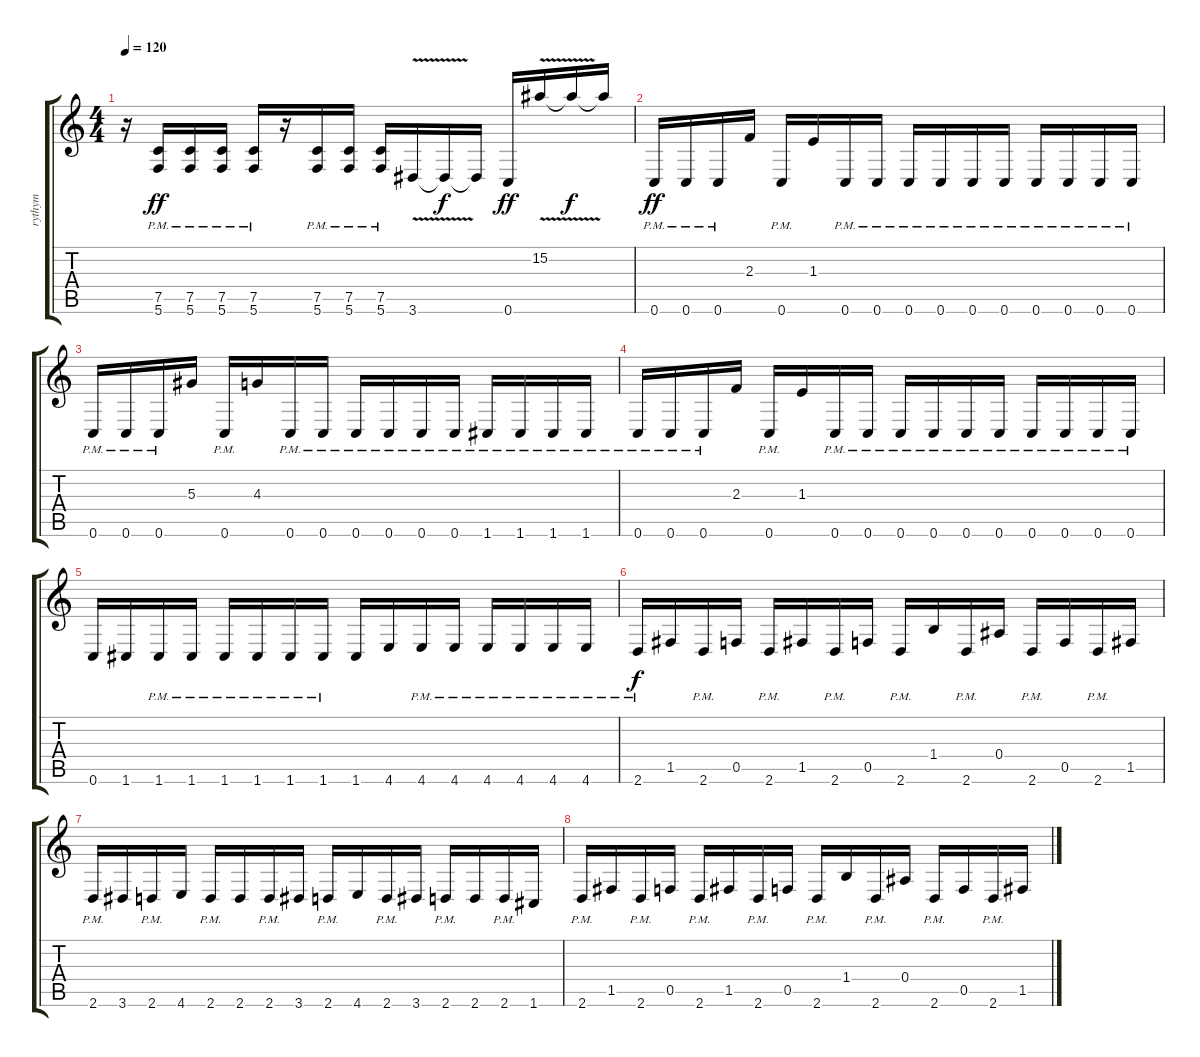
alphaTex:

\track ("rythym" "rythym") {instrument distortionguitar}
\staff {score tabs}
\tuning (C4 G3 Eb3 Bb2 F2 C2) {hide}
\ts (4 4)
\tempo 120
\clef g2
\ks c
r.16{dy ff} (7.5{pm} 5.6{pm}).16 (7.5{pm} 5.6{pm}).16 (7.5{pm} 5.6{pm}).16 (7.5{pm} 5.6{pm}).16 r.16 (7.5{pm} 5.6{pm}).16 (7.5{pm} 5.6{pm}).16 (7.5{pm} 5.6).16 3.6{v}.16 3.6{t}.16{dy f} 3.6{t}.16 0.6.16{dy ff} 15.2{v}.16 15.2{t}.16{dy f} 15.2{t}.16 |
0.6{pm}.16{dy ff} 0.6{pm}.16 0.6{pm}.16 2.3.16 0.6{pm}.16 1.3.16 0.6{pm}.16 0.6{pm}.16 0.6{pm}.16 0.6{pm}.16 0.6{pm}.16 0.6{pm}.16 0.6{pm}.16 0.6{pm}.16 0.6{pm}.16 0.6{pm}.16 |
0.6{pm}.16 0.6{pm}.16 0.6{pm}.16 5.3.16 0.6{pm}.16 4.3.16 0.6{pm}.16 0.6{pm}.16 0.6{pm}.16 0.6{pm}.16 0.6{pm}.16 0.6{pm}.16 1.6{pm}.16 1.6{pm}.16 1.6{pm}.16 1.6{pm}.16 |
0.6{pm}.16 0.6{pm}.16 0.6{pm}.16 2.3.16 0.6{pm}.16 1.3.16 0.6{pm}.16 0.6{pm}.16 0.6{pm}.16 0.6{pm}.16 0.6{pm}.16 0.6{pm}.16 0.6{pm}.16 0.6{pm}.16 0.6{pm}.16 0.6{pm}.16 |
0.6.16 1.6.16 1.6{pm}.16 1.6{pm}.16 1.6{pm}.16 1.6{pm}.16 1.6{pm}.16 1.6{pm}.16 1.6.16 4.6.16 4.6{pm}.16 4.6{pm}.16 4.6{pm}.16 4.6{pm}.16 4.6{pm}.16 4.6{pm}.16 |
2.6{pm}.16{dy f} 1.5.16 2.6{pm}.16 0.5.16 2.6{pm}.16 1.5.16 2.6{pm}.16 0.5.16 2.6{pm}.16 1.4.16 2.6{pm}.16 0.4.16 2.6{pm}.16 0.5.16 2.6{pm}.16 1.5.16 |
2.6{pm}.16 3.6.16 2.6{pm}.16 4.6.16 2.6{pm}.16 2.6.16 2.6{pm}.16 3.6.16 2.6{pm}.16 4.6.16 2.6{pm}.16 3.6.16 2.6{pm}.16 2.6.16 2.6{pm}.16 1.6.16 |
2.6{pm}.16 1.5.16 2.6{pm}.16 0.5.16 2.6{pm}.16 1.5.16 2.6{pm}.16 0.5.16 2.6{pm}.16 1.4.16 2.6{pm}.16 0.4.16 2.6{pm}.16 0.5.16 2.6{pm}.16 1.5.16
